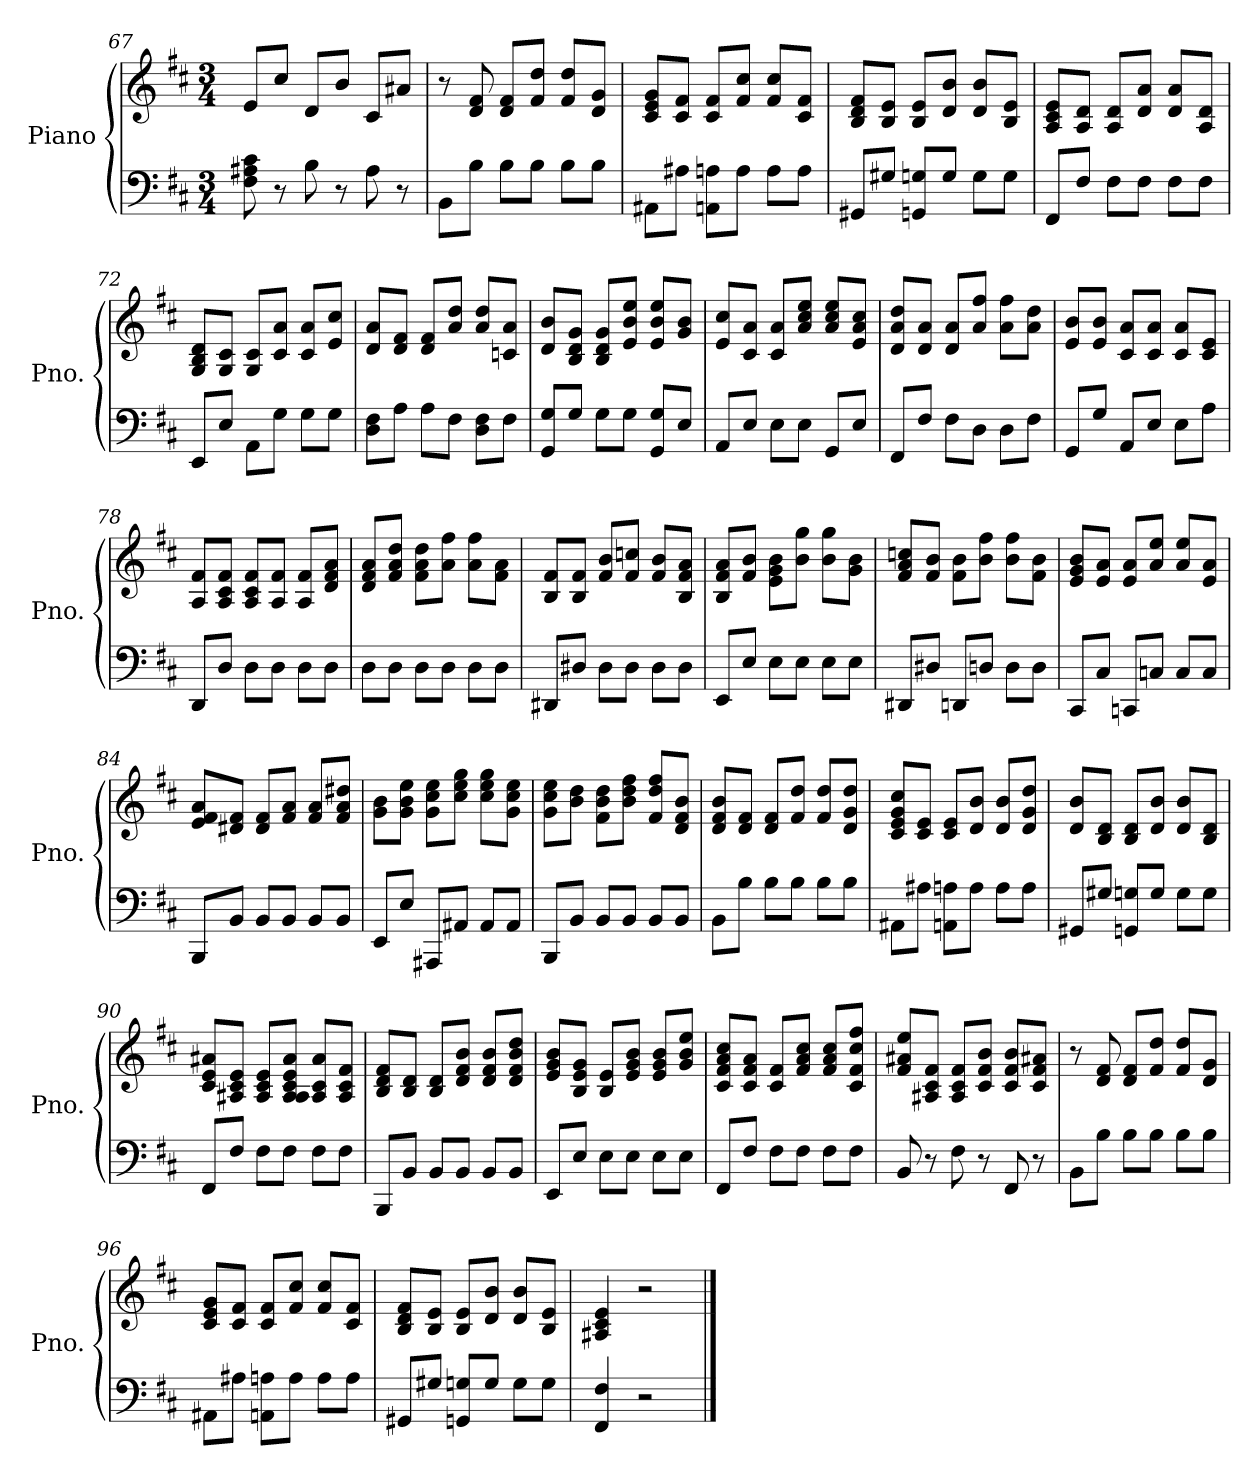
**kern	**kern
*part1	*part1
*staff2	*staff1
*I"Piano	*
*I'Pno.	*
!!LO:LB:g=z
*clefF4	*clefG2
*k[f#c#]	*k[f#c#]
*M3/4	*M3/4
=67	=67
8F#\ 8A#X\ 8c#\	8e/L
8r	8cc#/J
8B\	8d/L
8r	8b/J
8A#\	8c#/L
8r	8a#X/J
=68	=68
8BB\L	8r
8B\J	8d/ 8f#/
8B\L	8d/ 8f#/L
8B\J	8f#/ 8dd/J
8B\L	8f#/ 8dd/L
8B\J	8d/ 8g/J
=69	=69
8AA#X\L	8c#/ 8e/ 8g/L
8A#X\J	8c#/ 8f#/J
8AAn\ 8An\L	8c#/ 8f#/L
8A\J	8f#/ 8cc#/J
8A\L	8f#/ 8cc#/L
8A\J	8c#/ 8f#/J
=70	=70
8GG#X/L	8B/ 8d/ 8f#/L
8G#X/J	8B/ 8e/J
8GGn/ 8Gn/L	8B/ 8e/L
8G/J	8d/ 8b/J
8G\L	8d/ 8b/L
8G\J	8B/ 8e/J
=71	=71
8FF#/L	8A/ 8c#/ 8e/L
8F#/J	8A/ 8d/J
8F#\L	8A/ 8d/L
8F#\J	8d/ 8a/J
8F#\L	8d/ 8a/L
8F#\J	8A/ 8d/J
!!LO:LB:g=z
=72	=72
8EE/L	8G/ 8B/ 8d/L
8E/J	8G/ 8c#/J
8AA\L	8G/ 8c#/L
8G\J	8c#/ 8a/J
8G\L	8c#/ 8a/L
8G\J	8e/ 8cc#/J
=73	=73
8D\ 8F#\L	8d/ 8a/L
8A\J	8d/ 8f#/J
8A\L	8d/ 8f#/L
8F#\J	8a/ 8dd/J
8D\ 8F#\L	8a/ 8dd/L
8F#\J	8cn/ 8a/J
=74	=74
8GG/ 8G/L	8d/ 8b/L
8G/J	8B/ 8d/ 8g/J
8G\L	8B/ 8d/ 8g/L
8G\J	8e/ 8b/ 8ee/J
8GG/ 8G/L	8e/ 8b/ 8ee/L
8E/J	8g/ 8b/J
=75	=75
8AA/L	8e/ 8cc#/L
8E/J	8c#/ 8a/J
8E\L	8c#/ 8a/L
8E\J	8a/ 8cc#/ 8ee/J
8GG/L	8a/ 8cc#/ 8ee/L
8E/J	8e/ 8a/ 8cc#/J
=76	=76
8FF#/L	8d/ 8a/ 8dd/L
8F#/J	8d/ 8a/J
8F#\L	8d/ 8a/L
8D\J	8a/ 8ff#/J
8D\L	8a\ 8ff#\L
8F#\J	8a\ 8dd\J
=77	=77
8GG/L	8e/ 8b/L
8G/J	8e/ 8b/J
8AA/L	8c#/ 8a/L
8E/J	8c#/ 8a/J
8E\L	8c#/ 8a/L
8A\J	8c#/ 8e/J
!!LO:LB:g=z
=78	=78
8DD/L	8A/ 8f#/L
8D/J	8A/ 8c#/ 8f#/J
8D\L	8A/ 8c#/ 8f#/L
8D\J	8A/ 8f#/J
8D\L	8A/ 8f#/L
8D\J	8d/ 8f#/ 8a/J
=79	=79
8D\L	8d/ 8f#/ 8a/L
8D\J	8f#/ 8a/ 8dd/J
8D\L	8f#\ 8a\ 8dd\L
8D\J	8a\ 8ff#\J
8D\L	8a\ 8ff#\L
8D\J	8f#\ 8a\J
=80	=80
8DD#X/L	8B/ 8f#/L
8D#X/J	8B/ 8f#/J
8D#\L	8f#/ 8b/L
8D#\J	8f#/ 8ccn/J
8D#\L	8f#/ 8b/L
8D#\J	8B/ 8f#/ 8a/J
=81	=81
8EE/L	8B/ 8f#/ 8a/L
8E/J	8f#/ 8b/J
8E\L	8e\ 8g\ 8b\L
8E\J	8b\ 8gg\J
8E\L	8b\ 8gg\L
8E\J	8g\ 8b\J
=82	=82
8DD#X/L	8f#/ 8a/ 8ccn/L
8D#X/J	8f#/ 8b/J
8DDn/L	8f#\ 8b\L
8Dn/J	8b\ 8ff#\J
8D\L	8b\ 8ff#\L
8D\J	8f#\ 8b\J
!!LO:LB:g=z
=83	=83
8CC#/L	8e/ 8g/ 8b/L
8C#/J	8e/ 8a/J
8CCn/L	8e/ 8a/L
8Cn/J	8a/ 8ee/J
8C/L	8a/ 8ee/L
8C/J	8e/ 8a/J
=84	=84
8BBB/L	8e/ 8f#/ 8a/L
8BB/J	8d#X/ 8f#/J
8BB/L	8d#/ 8f#/L
8BB/J	8f#/ 8a/J
8BB/L	8f#/ 8a/L
8BB/J	8f#/ 8a/ 8dd#X/J
=85	=85
8EE/L	8g\ 8b\L
8E/J	8g\ 8b\ 8ee\J
8AAA#X/L	8g\ 8cc#\ 8ee\L
8AA#X/J	8cc#\ 8ee\ 8gg\J
8AA#/L	8cc#\ 8ee\ 8gg\L
8AA#/J	8g\ 8cc#\ 8ee\J
=86	=86
8BBB/L	8g\ 8cc#\ 8ee\L
8BB/J	8b\ 8dd\J
8BB/L	8f#\ 8b\ 8dd\L
8BB/J	8b\ 8dd\ 8ff#\J
8BB/L	8f#/ 8dd/ 8ff#/L
8BB/J	8d/ 8f#/ 8b/J
=87	=87
8BB\L	8d/ 8f#/ 8b/L
8B\J	8d/ 8f#/J
8B\L	8d/ 8f#/L
8B\J	8f#/ 8dd/J
8B\L	8f#/ 8dd/L
8B\J	8d/ 8g/ 8dd/J
!!LO:LB:g=z
=88	=88
8AA#X\L	8c#/ 8e/ 8g/ 8cc#/L
8A#X\J	8c#/ 8e/J
8AAn\ 8An\L	8c#/ 8e/L
8A\J	8d/ 8b/J
8A\L	8d/ 8b/L
8A\J	8d/ 8g/ 8dd/J
=89	=89
8GG#X/L	8d/ 8b/L
8G#X/J	8B/ 8d/J
8GGn/ 8Gn/L	8B/ 8d/L
8G/J	8d/ 8b/J
8G\L	8d/ 8b/L
8G\J	8B/ 8d/J
=90	=90
8FF#/L	8c#/ 8e/ 8a#X/L
8F#/J	8A#X/ 8c#/ 8e/J
8F#\L	8A#/ 8c#/ 8e/L
8F#\J	8A#/ 8A#/ 8c#/ 8e/ 8a#/J
8F#\L	8A#/ 8c#/ 8a#/L
8F#\J	8A#/ 8c#/ 8f#/J
=91	=91
8BBB/L	8B/ 8d/ 8f#/L
8BB/J	8B/ 8d/J
8BB/L	8B/ 8d/L
8BB/J	8d/ 8f#/ 8b/J
8BB/L	8d/ 8f#/ 8b/L
8BB/J	8d/ 8f#/ 8b/ 8dd/J
=92	=92
8EE/L	8e/ 8g/ 8b/L
8E/J	8B/ 8e/ 8g/J
8E\L	8B/ 8e/L
8E\J	8e/ 8g/ 8b/J
8E\L	8e/ 8g/ 8b/L
8E\J	8g/ 8b/ 8ee/J
!!LO:PB:g=z
=93	=93
8FF#/L	8c#/ 8f#/ 8a/ 8cc#/L
8F#/J	8c#/ 8f#/ 8a/J
8F#\L	8c#/ 8f#/L
8F#\J	8f#/ 8a/ 8cc#/J
8F#\L	8f#/ 8a/ 8cc#/L
8F#\J	8c#/ 8f#/ 8cc#/ 8ff#/J
=94	=94
8BB/	8f#/ 8a#X/ 8ee/L
8r	8A#X/ 8c#/ 8f#/J
8F#\	8A#/ 8c#/ 8f#/L
8r	8c#/ 8f#/ 8b/J
8FF#/	8c#/ 8f#/ 8b/L
8r	8c#/ 8f#/ 8a#X/J
=95	=95
8BB\L	8r
8B\J	8d/ 8f#/
8B\L	8d/ 8f#/L
8B\J	8f#/ 8dd/J
8B\L	8f#/ 8dd/L
8B\J	8d/ 8g/J
=96	=96
8AA#X\L	8c#/ 8e/ 8g/L
8A#X\J	8c#/ 8f#/J
8AAn\ 8An\L	8c#/ 8f#/L
8A\J	8f#/ 8cc#/J
8A\L	8f#/ 8cc#/L
8A\J	8c#/ 8f#/J
=97	=97
8GG#X/L	8B/ 8d/ 8f#/L
8G#X/J	8B/ 8e/J
8GGn/ 8Gn/L	8B/ 8e/L
8G/J	8d/ 8b/J
8G\L	8d/ 8b/L
8G\J	8B/ 8e/J
=98	=98
4FF#/ 4F#/	4A#X/ 4c#/ 4e/
2r	2r
==	==
*-	*-
